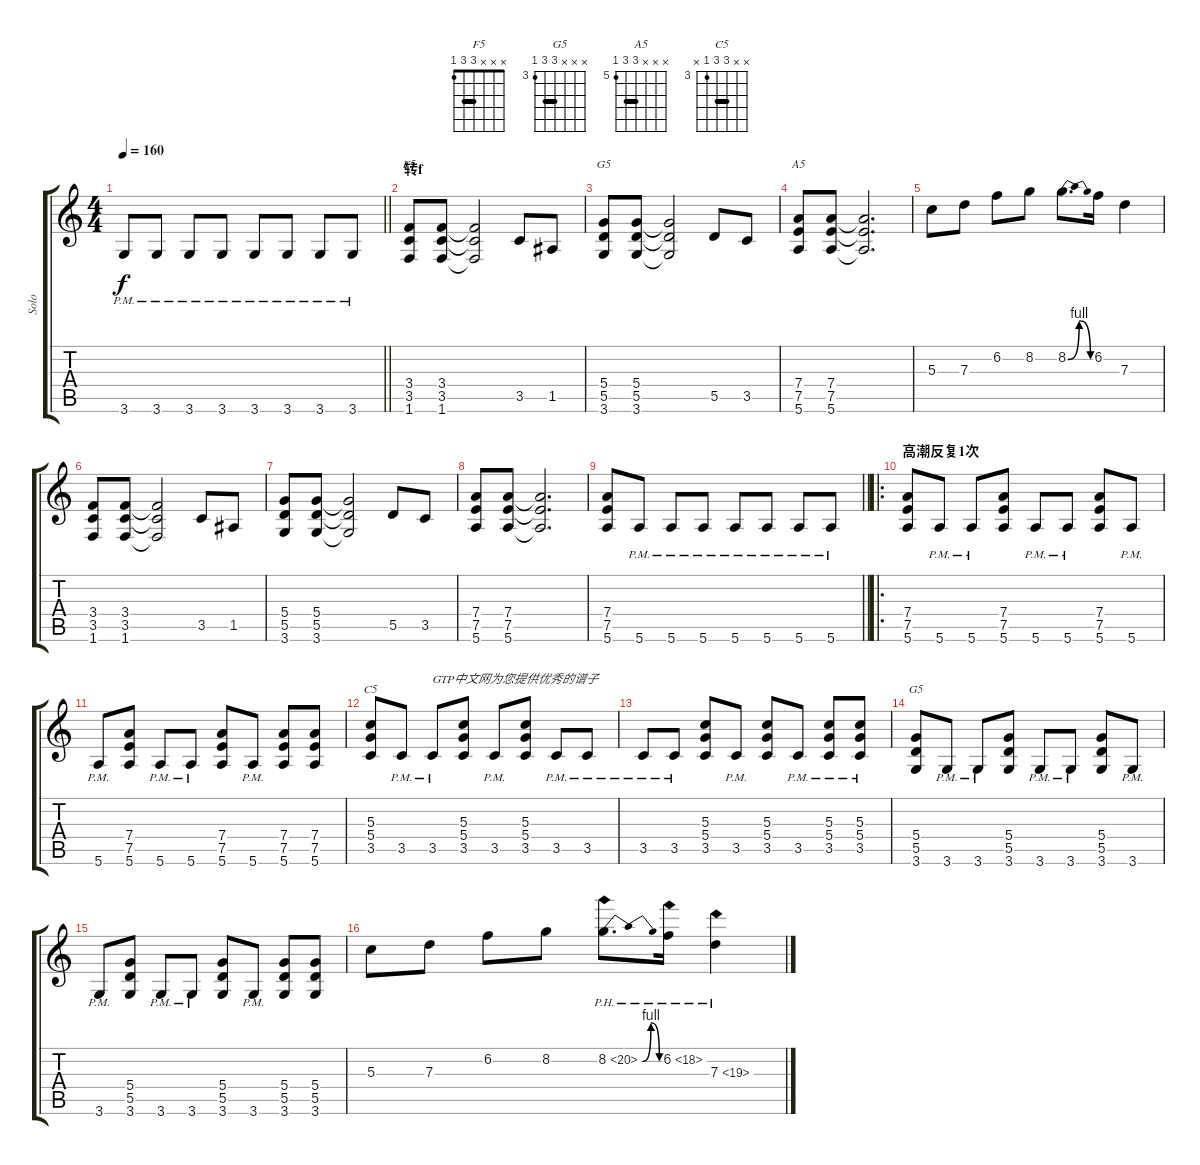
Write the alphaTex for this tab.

\track ("Solo" "Solo") {instrument overdrivenguitar}
\staff {score tabs}
\tuning (E4 B3 G3 D3 A2 E2) {hide}
\chord ("F5" x x x 3 3 1) {barre 3}
\chord ("G5" x x x 5 5 3) {barre 5}
\chord ("A5" x x x 7 7 5) {firstfret 5 barre 7}
\chord ("C5" x x 5 5 3 x) {firstfret 3 barre 5}
\chord ("G5" x x x 5 5 3) {firstfret 3 barre 5}
\ts (4 4)
\tempo 160
\clef g2
\barLineRight lightlight
\ks c
3.6{pm}.8{dy f} 3.6{pm}.8 3.6{pm}.8 3.6{pm}.8 3.6{pm}.8 3.6{pm}.8 3.6{pm}.8 3.6{pm}.8 |
\section ("" "转f")
(3.4 3.5 1.6).8{ch "F5"} (3.4 3.5 1.6).8 (3.4{t} 3.5{t} 1.6{t}).2 3.5.8 1.5.8 |
(5.4 5.5 3.6).8{ch "G5"} (5.4 5.5 3.6).8 (5.4{t} 5.5{t} 3.6{t}).2 5.5.8 3.5.8 |
(7.4 7.5 5.6).8{ch "A5"} (7.4 7.5 5.6).8 (7.4{t} 7.5{t} 5.6{t}).2{d} |
5.3.8 7.3.8 6.2.8 8.2.8 8.2{be (bendrelease 0 0 15 4 45 4 60 0)}.8{d} 6.2.16 7.3.4 |
(3.4 3.5 1.6).8 (3.4 3.5 1.6).8 (3.4{t} 3.5{t} 1.6{t}).2 3.5.8 1.5.8 |
(5.4 5.5 3.6).8 (5.4 5.5 3.6).8 (5.4{t} 5.5{t} 3.6{t}).2 5.5.8 3.5.8 |
(7.4 7.5 5.6).8 (7.4 7.5 5.6).8 (7.4{t} 7.5{t} 5.6{t}).2{d} |
\barLineRight lightlight
(7.4 7.5 5.6).8 5.6{pm}.8 5.6{pm}.8 5.6{pm}.8 5.6{pm}.8 5.6{pm}.8 5.6{pm}.8 5.6{pm}.8 |
\ro
\section ("" "高潮反复1次")
(7.4 7.5 5.6).8 5.6{pm}.8 5.6{pm}.8 (7.4 7.5 5.6).8 5.6{pm}.8 5.6{pm}.8 (7.4 7.5 5.6).8 5.6{pm}.8 |
5.6{pm}.8 (7.4 7.5 5.6).8 5.6{pm}.8 5.6{pm}.8 (7.4 7.5 5.6).8 5.6{pm}.8 (7.4 7.5 5.6).8 (7.4 7.5 5.6).8 |
(5.3 5.4 3.5).8{ch "C5"} 3.5{pm}.8 3.5{pm}.8{txt "GTP中文网为您提供优秀的谱子"} (5.3 5.4 3.5).8 3.5{pm}.8 (5.3 5.4 3.5).8 3.5{pm}.8 3.5{pm}.8 |
3.5{pm}.8 3.5{pm}.8 (5.3 5.4 3.5).8 3.5{pm}.8 (5.3 5.4 3.5).8 3.5{pm}.8 (5.3 5.4 3.5{pm}).8 (5.3 5.4 3.5{pm}).8 |
(5.4 5.5 3.6).8{ch "G5"} 3.6{pm}.8 3.6{pm}.8 (5.4 5.5 3.6).8 3.6{pm}.8 3.6{pm}.8 (5.4 5.5 3.6).8 3.6{pm}.8 |
3.6{pm}.8 (5.4 5.5 3.6).8 3.6{pm}.8 3.6{pm}.8 (5.4 5.5 3.6).8 3.6{pm}.8 (5.4 5.5 3.6).8 (5.4 5.5 3.6).8 |
5.3.8 7.3.8 6.2.8 8.2.8 8.2{be (bendrelease 0 0 15 4 45 4 60 0) ph 12}.8{d} 6.2{ph 12}.16 7.3{ph 12}.4
